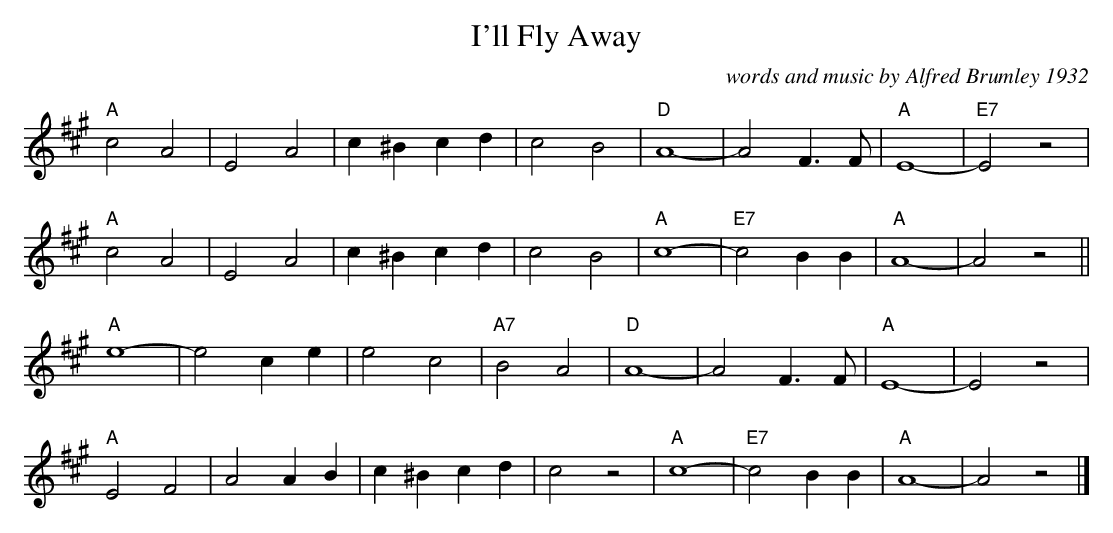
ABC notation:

X:1
T:I'll Fly Away
C:words and music by Alfred Brumley 1932
MC|
L:1/4
K:A
"A"c2A2|E2A2|c^Bcd|c2B2|"D"A4-|A2 F>F| "A"E4-|"E7"E2z2|
"A"c2A2|E2A2|c^Bcd|c2B2|"A"c4-|"E7"c2 BB|"A"A4-|A2z2||
"A"e4-|e2 ce|e2c2|"A7"B2A2| "D"A4-|A2 F>F| "A"E4-|E2z2|
"A"E2F2| A2AB |c^Bcd|c2z2|"A"c4-|"E7"c2 BB|"A"A4-|A2z2|]
